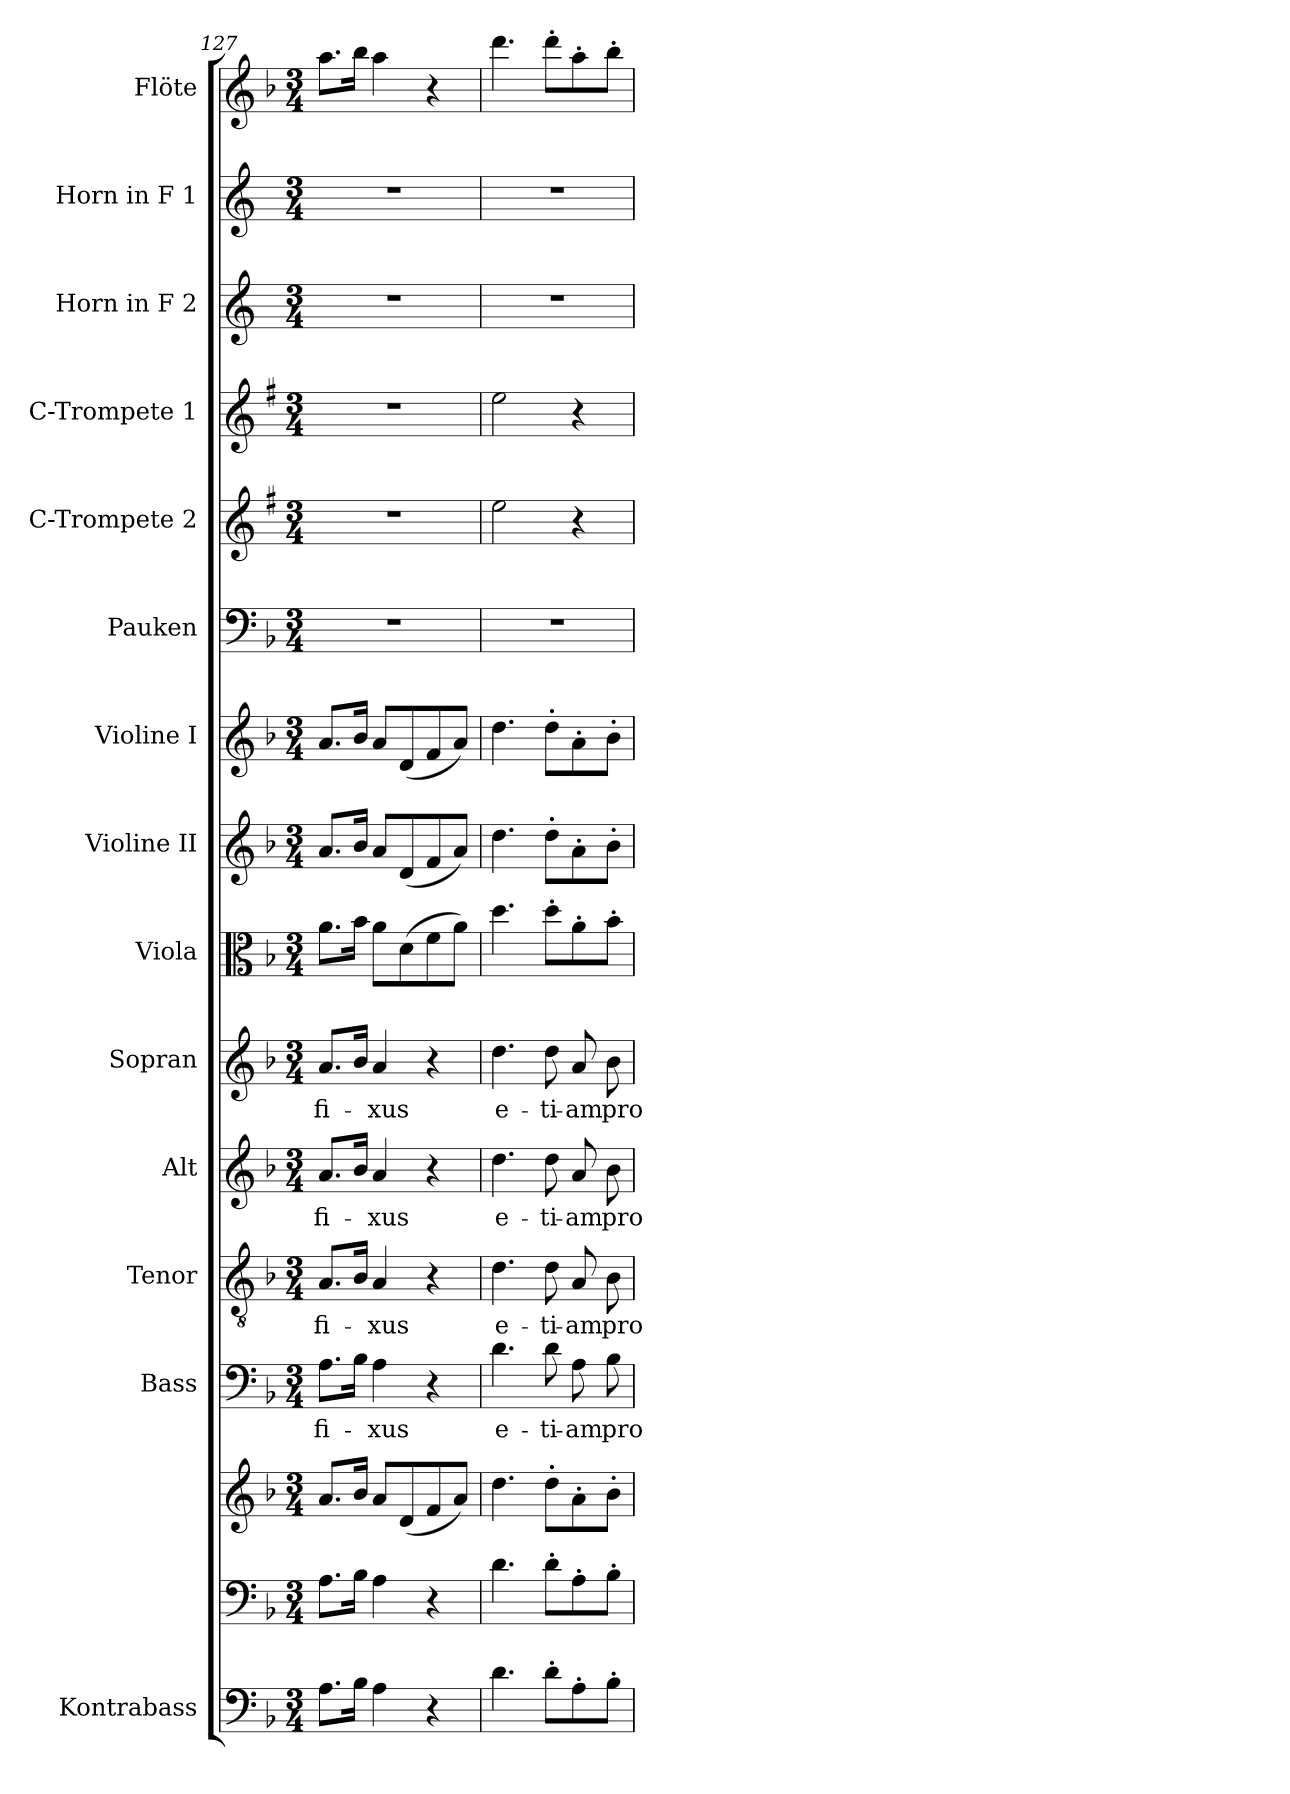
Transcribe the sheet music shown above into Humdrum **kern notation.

**kern	**kern	**kern	**kern	**text	**kern	**text	**kern	**text	**kern	**text	**kern	**kern	**kern	**kern	**kern	**kern	**kern	**kern	**kern
*part15	*part14	*part14	*part13	*part13	*part12	*part12	*part11	*part11	*part10	*part10	*part9	*part8	*part7	*part6	*part5	*part4	*part3	*part2	*part1
*staff16	*staff15	*staff14	*staff13	*staff13	*staff12	*staff12	*staff11	*staff11	*staff10	*staff10	*staff9	*staff8	*staff7	*staff6	*staff5	*staff4	*staff3	*staff2	*staff1
*I"Kontrabass	*	*	*I"Bass	*	*I"Tenor	*	*I"Alt	*	*I"Sopran	*	*I"Viola	*I"Violine II	*I"Violine I	*I"Pauken	*I"C-Trompete 2	*I"C-Trompete 1	*I"Horn in F 2	*I"Horn in F 1	*I"Flöte
*I'Kb.	*	*	*I'B.	*	*I'T.	*	*I'A.	*	*I'S.	*	*I'Vla.	*I'Vl. II	*I'Vl. I	*I'Pk.	*I'C Trp. 2	*I'C Trp. 1	*	*	*I'Fl.
*clefF4	*clefF4	*clefG2	*clefF4	*	*clefGv2	*	*clefG2	*	*clefG2	*	*clefC3	*clefG2	*clefG2	*clefF4	*clefG2	*clefG2	*clefG2	*clefG2	*clefG2
*ITrd7c12	*	*	*	*	*	*	*	*	*	*	*	*	*	*	*ITrd1c2	*ITrd1c2	*ITrd4c7	*ITrd4c7	*
*k[b-]	*k[b-]	*k[b-]	*k[b-]	*	*k[b-]	*	*k[b-]	*	*k[b-]	*	*k[b-]	*k[b-]	*k[b-]	*k[b-]	*k[b-]	*k[b-]	*k[b-]	*k[b-]	*k[b-]
*F:	*F:	*F:	*F:	*	*F:	*	*F:	*	*F:	*	*F:	*F:	*F:	*F:	*F:	*F:	*F:	*F:	*F:
*M3/4	*M3/4	*M3/4	*M3/4	*	*M3/4	*	*M3/4	*	*M3/4	*	*M3/4	*M3/4	*M3/4	*M3/4	*M3/4	*M3/4	*M3/4	*M3/4	*M3/4
=127	=127	=127	=127	=127	=127	=127	=127	=127	=127	=127	=127	=127	=127	=127	=127	=127	=127	=127	=127
!	!	!	!	!LO:LY:b	!	!LO:LY:b	!	!LO:LY:b	!	!LO:LY:b	!	!	!	!	!	!	!	!	!
8.AA\L	8.A\L	8.a/L	8.A\L	-fi-	8.A/L	-fi-	8.a/L	-fi-	8.a/L	-fi-	8.a\L	8.a/L	8.a/L	2.r	2.r	2.r	2.r	2.r	8.aa\L
16BB-\Jk	16B-\Jk	16b-/Jk	16B-\Jk	.	16B-/Jk	.	16b-/Jk	.	16b-/Jk	.	16b-\Jk	16b-/Jk	16b-/Jk	.	.	.	.	.	16bb-\Jk
!	!	!	!	!LO:LY:b	!	!LO:LY:b	!	!LO:LY:b	!	!LO:LY:b	!	!	!	!	!	!	!	!	!
4AA\	4A\	8a/L	4A\	-xus	4A/	-xus	4a/	-xus	4a/	-xus	8a\L	8a/L	8a/L	.	.	.	.	.	4aa\
.	.	(<8d/	.	.	.	.	.	.	.	.	(>8d\	(<8d/	(<8d/	.	.	.	.	.	.
4r	4r	8f/	4r	.	4r	.	4r	.	4r	.	8f\	8f/	8f/	.	.	.	.	.	4r
.	.	8a/J)	.	.	.	.	.	.	.	.	8a\J)	8a/J)	8a/J)	.	.	.	.	.	.
=128	=128	=128	=128	=128	=128	=128	=128	=128	=128	=128	=128	=128	=128	=128	=128	=128	=128	=128	=128
!	!	!	!	!LO:LY:b	!	!LO:LY:b	!	!LO:LY:b	!	!LO:LY:b	!	!	!	!	!	!	!	!	!
4.D\	4.d\	4.dd\	4.d\	e-	4.d\	e-	4.dd\	e-	4.dd\	e-	4.dd\	4.dd\	4.dd\	2.r	2dd\	2dd\	2.r	2.r	4.ddd\
!	!	!	!	!LO:LY:b	!	!LO:LY:b	!	!LO:LY:b	!	!LO:LY:b	!	!	!	!	!	!	!	!	!
8D'>\L	8d'>\L	8dd'>\L	8d\	-ti-	8d\	-ti-	8dd\	-ti-	8dd\	-ti-	8dd'>\L	8dd'>\L	8dd'>\L	.	.	.	.	.	8ddd'>\L
!	!	!	!	!LO:LY:b	!	!LO:LY:b	!	!LO:LY:b	!	!LO:LY:b	!	!	!	!	!	!	!	!	!
8AA'>\	8A'>\	8a'>\	8A\	-am	8A/	-am	8a/	-am	8a/	-am	8a'>\	8a'>\	8a'>\	.	4r	4r	.	.	8aa'>\
!	!	!	!	!LO:LY:b	!	!LO:LY:b	!	!LO:LY:b	!	!LO:LY:b	!	!	!	!	!	!	!	!	!
8BB-'>\J	8B-'>\J	8b-'>\J	8B-\	pro	8B-\	pro	8b-\	pro	8b-\	pro	8b-'>\J	8b-'>\J	8b-'>\J	.	.	.	.	.	8bb-'>\J
=	=	=	=	=	=	=	=	=	=	=	=	=	=	=	=	=	=	=	=
*-	*-	*-	*-	*-	*-	*-	*-	*-	*-	*-	*-	*-	*-	*-	*-	*-	*-	*-	*-
